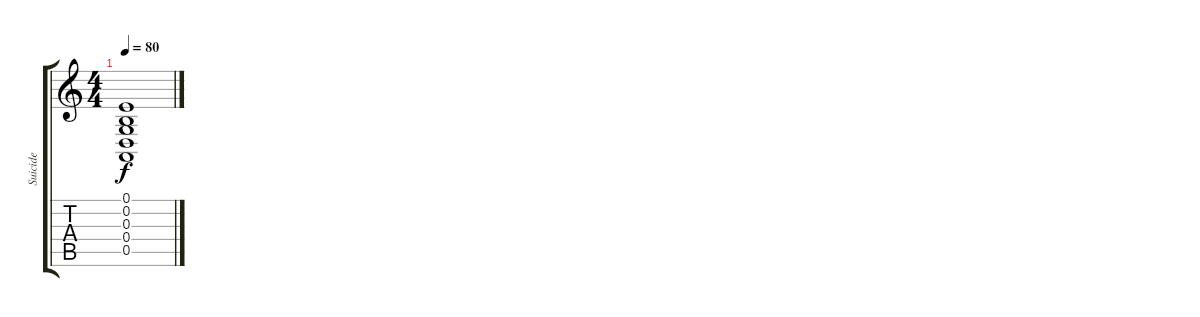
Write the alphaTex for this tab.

\track ("Suicide" "Suicide") {instrument gunshot}
\staff {score tabs}
\tuning (E4 B3 G3 D3 A2 E2) {hide}
\ts (4 4)
\tempo 80
\clef g2
\ks c
(0.1 0.2 0.3 0.4 0.5).1{dy f}
